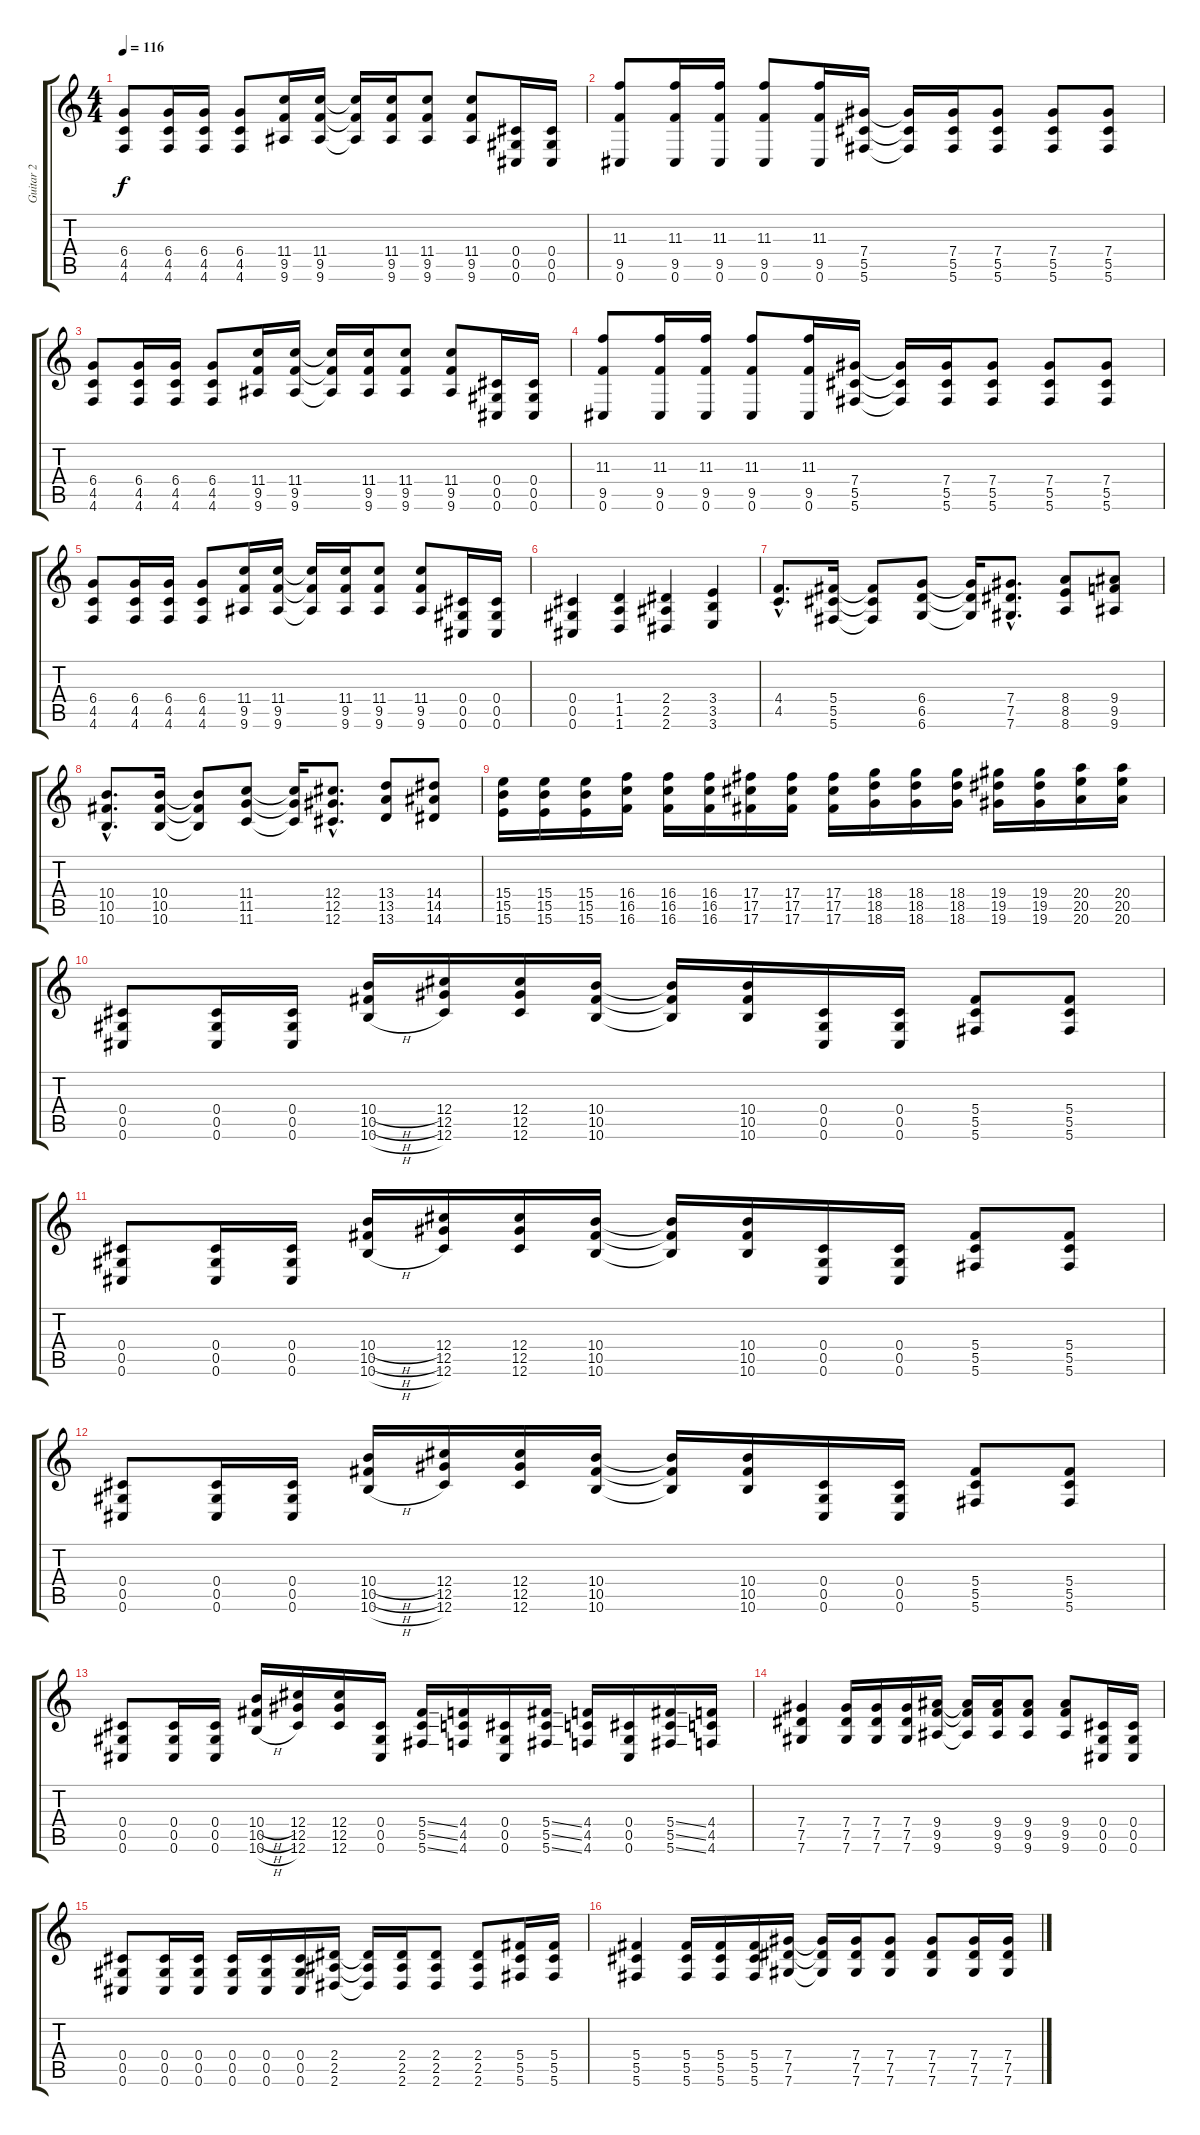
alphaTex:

\track ("Guitar 2" "Guitar 2") {instrument overdrivenguitar}
\staff {score tabs}
\tuning (Eb4 Bb3 Gb3 Db3 Ab2 Db2) {hide}
\ts (4 4)
\tempo 116
\clef g2
\ks c
(6.4 4.5 4.6).8{dy f} (6.4 4.5 4.6).16 (6.4 4.5 4.6).16 (6.4 4.5 4.6).8 (11.4 9.5 9.6).16 (11.4 9.5 9.6).16 (11.4{t} 9.5{t} 9.6{t}).16 (11.4 9.5 9.6).16 (11.4 9.5 9.6).8 (11.4 9.5 9.6).8 (0.4 0.5 0.6).16 (0.4 0.5 0.6).16 |
(11.3 9.5 0.6).8 (11.3 9.5 0.6).16 (11.3 9.5 0.6).16 (11.3 9.5 0.6).8 (11.3 9.5 0.6).16 (7.4 5.5 5.6).16 (7.4{t} 5.5{t} 5.6{t}).16 (7.4 5.5 5.6).16 (7.4 5.5 5.6).8 (7.4 5.5 5.6).8 (7.4 5.5 5.6).8 |
(6.4 4.5 4.6).8 (6.4 4.5 4.6).16 (6.4 4.5 4.6).16 (6.4 4.5 4.6).8 (11.4 9.5 9.6).16 (11.4 9.5 9.6).16 (11.4{t} 9.5{t} 9.6{t}).16 (11.4 9.5 9.6).16 (11.4 9.5 9.6).8 (11.4 9.5 9.6).8 (0.4 0.5 0.6).16 (0.4 0.5 0.6).16 |
(11.3 9.5 0.6).8 (11.3 9.5 0.6).16 (11.3 9.5 0.6).16 (11.3 9.5 0.6).8 (11.3 9.5 0.6).16 (7.4 5.5 5.6).16 (7.4{t} 5.5{t} 5.6{t}).16 (7.4 5.5 5.6).16 (7.4 5.5 5.6).8 (7.4 5.5 5.6).8 (7.4 5.5 5.6).8 |
(6.4 4.5 4.6).8 (6.4 4.5 4.6).16 (6.4 4.5 4.6).16 (6.4 4.5 4.6).8 (11.4 9.5 9.6).16 (11.4 9.5 9.6).16 (11.4{t} 9.5{t} 9.6{t}).16 (11.4 9.5 9.6).16 (11.4 9.5 9.6).8 (11.4 9.5 9.6).8 (0.4 0.5 0.6).16 (0.4 0.5 0.6).16 |
(0.4 0.5 0.6).4 (1.4 1.5 1.6).4 (2.4 2.5 2.6).4 (3.4 3.5 3.6).4 |
(4.4{hac} 4.5{hac}).8{d} (5.4 5.5 5.6).16 (5.4{t} 5.5{t} 5.6{t}).8 (6.4 6.5 6.6).8 (6.4{t} 6.5{t} 6.6{t}).16 (7.4{hac} 7.5{hac} 7.6{hac}).8{d} (8.4 8.5 8.6).8 (9.4 9.5 9.6).8 |
(10.4{hac} 10.5{hac} 10.6{hac}).8{d} (10.4 10.5 10.6).16 (10.4{t} 10.5{t} 10.6{t}).8 (11.4 11.5 11.6).8 (11.4{t} 11.5{t} 11.6{t}).16 (12.4{hac} 12.5{hac} 12.6{hac}).8{d} (13.4 13.5 13.6).8 (14.4 14.5 14.6).8 |
(15.4 15.5 15.6).16 (15.4 15.5 15.6).16 (15.4 15.5 15.6).16 (16.4 16.5 16.6).16 (16.4 16.5 16.6).16 (16.4 16.5 16.6).16 (17.4 17.5 17.6).16 (17.4 17.5 17.6).16 (17.4 17.5 17.6).16 (18.4 18.5 18.6).16 (18.4 18.5 18.6).16 (18.4 18.5 18.6).16 (19.4 19.5 19.6).16 (19.4 19.5 19.6).16 (20.4 20.5 20.6).16 (20.4 20.5 20.6).16 |
(0.4 0.5 0.6).8 (0.4 0.5 0.6).16 (0.4 0.5 0.6).16 (10.4{h} 10.5{h} 10.6{h}).16 (12.4 12.5 12.6).16 (12.4 12.5 12.6).16 (10.4 10.5 10.6).16 (10.4{t} 10.5{t} 10.6{t}).16 (10.4 10.5 10.6).16 (0.4 0.5 0.6).16 (0.4 0.5 0.6).16 (5.4 5.5 5.6).8 (5.4 5.5 5.6).8 |
(0.4 0.5 0.6).8 (0.4 0.5 0.6).16 (0.4 0.5 0.6).16 (10.4{h} 10.5{h} 10.6{h}).16 (12.4 12.5 12.6).16 (12.4 12.5 12.6).16 (10.4 10.5 10.6).16 (10.4{t} 10.5{t} 10.6{t}).16 (10.4 10.5 10.6).16 (0.4 0.5 0.6).16 (0.4 0.5 0.6).16 (5.4 5.5 5.6).8 (5.4 5.5 5.6).8 |
(0.4 0.5 0.6).8 (0.4 0.5 0.6).16 (0.4 0.5 0.6).16 (10.4{h} 10.5{h} 10.6{h}).16 (12.4 12.5 12.6).16 (12.4 12.5 12.6).16 (10.4 10.5 10.6).16 (10.4{t} 10.5{t} 10.6{t}).16 (10.4 10.5 10.6).16 (0.4 0.5 0.6).16 (0.4 0.5 0.6).16 (5.4 5.5 5.6).8 (5.4 5.5 5.6).8 |
(0.4 0.5 0.6).8 (0.4 0.5 0.6).16 (0.4 0.5 0.6).16 (10.4{h} 10.5{h} 10.6{h}).16 (12.4 12.5 12.6).16 (12.4 12.5 12.6).16 (0.4 0.5 0.6).16 (5.4{ss} 5.5{ss} 5.6{ss}).16 (4.4 4.5 4.6).16 (0.4 0.5 0.6).16 (5.4{ss} 5.5{ss} 5.6{ss}).16 (4.4 4.5 4.6).16 (0.4 0.5 0.6).16 (5.4{ss} 5.5{ss} 5.6{ss}).16 (4.4 4.5 4.6).16 |
(7.4 7.5 7.6).4 (7.4 7.5 7.6).16 (7.4 7.5 7.6).16 (7.4 7.5 7.6).16 (9.4 9.5 9.6).16 (9.4{t} 9.5{t} 9.6{t}).16 (9.4 9.5 9.6).16 (9.4 9.5 9.6).8 (9.4 9.5 9.6).8 (0.4 0.5 0.6).16 (0.4 0.5 0.6).16 |
(0.4 0.5 0.6).8 (0.4 0.5 0.6).16 (0.4 0.5 0.6).16 (0.4 0.5 0.6).16 (0.4 0.5 0.6).16 (0.4 0.5 0.6).16 (2.4 2.5 2.6).16 (2.4{t} 2.5{t} 2.6{t}).16 (2.4 2.5 2.6).16 (2.4 2.5 2.6).8 (2.4 2.5 2.6).8 (5.4 5.5 5.6).16 (5.4 5.5 5.6).16 |
(5.4 5.5 5.6).4 (5.4 5.5 5.6).16 (5.4 5.5 5.6).16 (5.4 5.5 5.6).16 (7.4 7.5 7.6).16 (7.4{t} 7.5{t} 7.6{t}).16 (7.4 7.5 7.6).16 (7.4 7.5 7.6).8 (7.4 7.5 7.6).8 (7.4 7.5 7.6).16 (7.4 7.5 7.6).16
